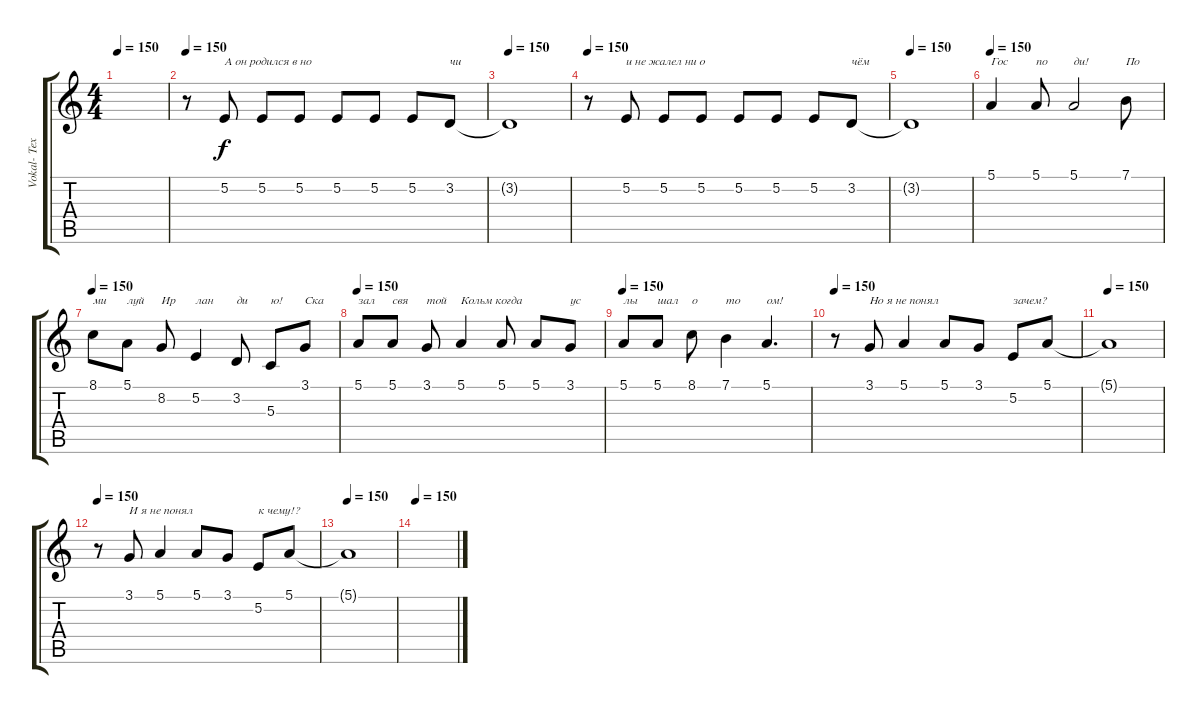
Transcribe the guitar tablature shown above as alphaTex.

\track ("Vokal- Text" "Vokal- Tex") {instrument lead5charang}
\staff {score tabs}
\tuning (E4 B3 G3 D3 A2 E2) {hide}
\ts (4 4)
\tempo 150
\clef g2
\ks aminor
|
\tempo 150
r.8 5.2.8{txt "А он родился в но"} 5.2.8 5.2.8 5.2.8 5.2.8 5.2.8 3.2.8{txt "чи"} |
\tempo 150
3.2{t}.1 |
\tempo 150
r.8 5.2.8{txt "и не жалел ни о"} 5.2.8 5.2.8 5.2.8 5.2.8 5.2.8 3.2.8{txt "чём"} |
\tempo 150
3.2{t}.1 |
\tempo 150
5.1.4{txt "Гос"} 5.1.8{txt "по"} 5.1.2{txt "ди!"} 7.1.8{txt "По"} |
\tempo 150
8.1.8{txt "ми"} 5.1.8{txt "луй"} 8.2.8{txt "Ир"} 5.2.4{txt "лан"} 3.2.8{txt "ди"} 5.3.8{txt "ю!"} 3.1.8{txt "Ска"} |
\tempo 150
5.1.8{txt "зал"} 5.1.8{txt "свя"} 3.1.8{txt "той"} 5.1.4{txt "Кольм когда "} 5.1.8 5.1.8 3.1.8{txt "ус"} |
\tempo 150
5.1.8{txt "лы"} 5.1.8{txt "шал"} 8.1.8{txt "о"} 7.1.4{txt "то"} 5.1.4{d txt "ом!"} |
\tempo 150
r.8 3.1.8{txt "Но я не понял"} 5.1.4 5.1.8 3.1.8 5.2.8{txt "зачем?"} 5.1.8 |
\tempo 150
5.1{t}.1 |
\tempo 150
r.8 3.1.8{txt "И я не понял"} 5.1.4 5.1.8 3.1.8 5.2.8{txt "к чему!?"} 5.1.8 |
\tempo 150
5.1{t}.1 |
\tempo 150
